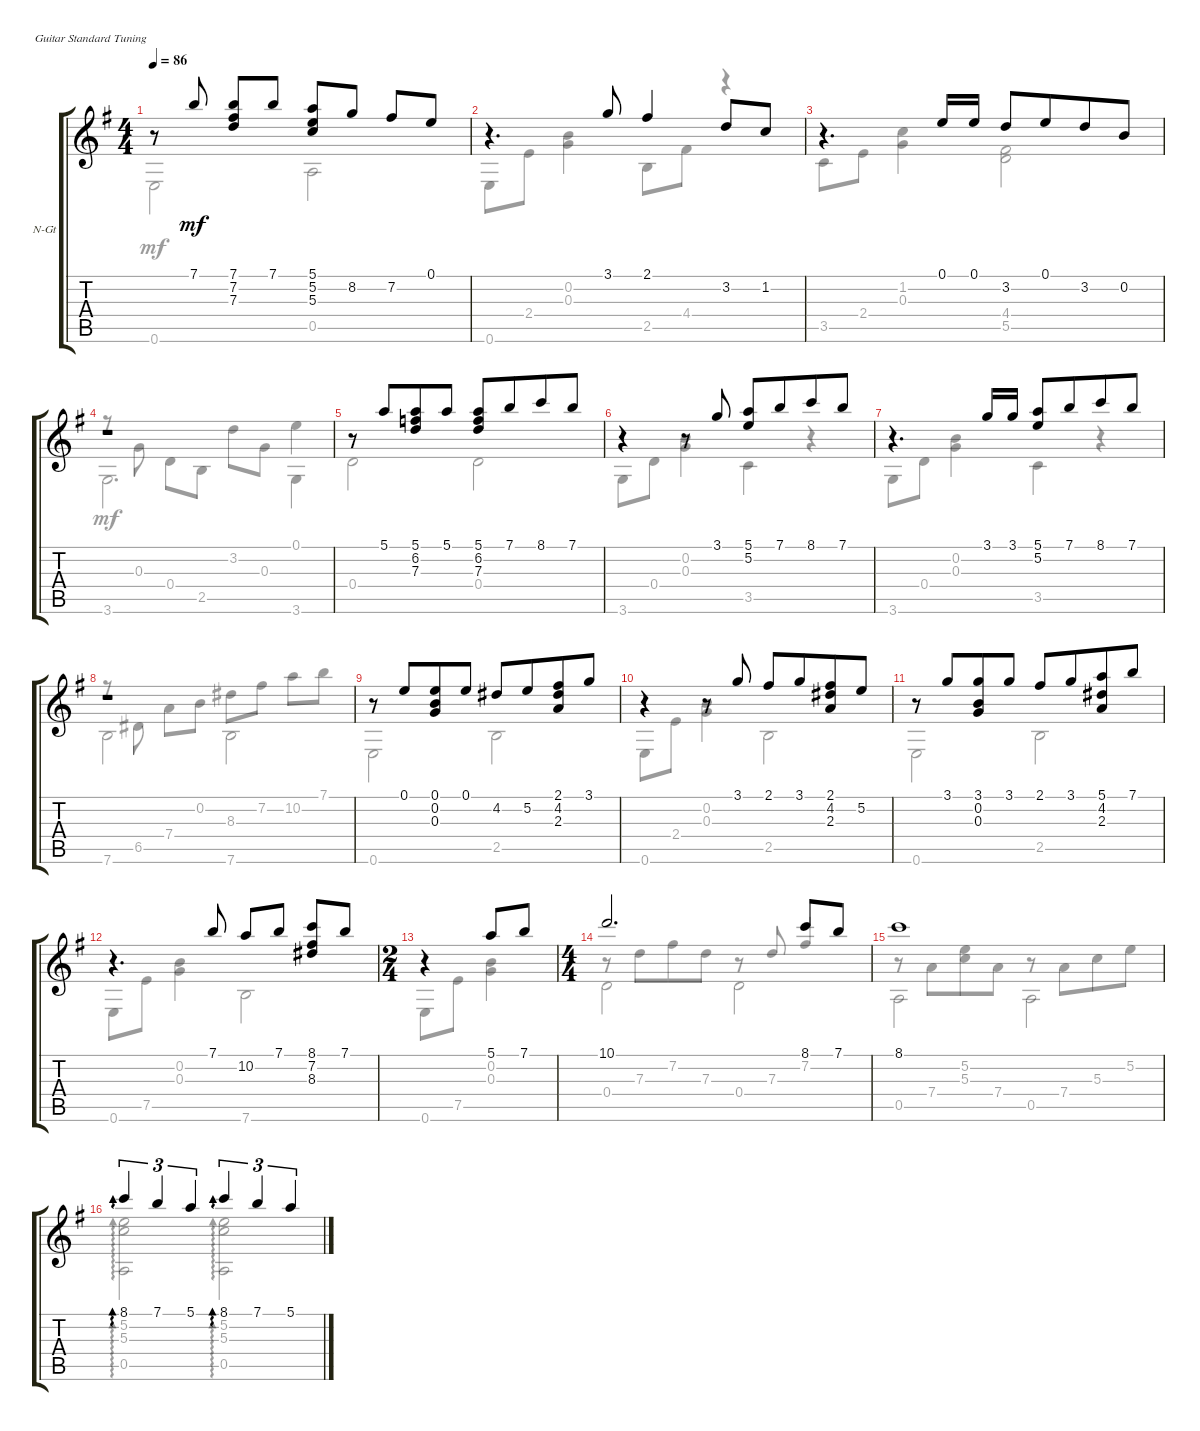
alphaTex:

\defaultSystemsLayout 4
\bracketExtendMode groupsimilarinstruments
\firstSystemTrackNameOrientation horizontal
\otherSystemsTrackNameOrientation horizontal
\track ("Nylon Guitar" "N-Gt") {instrument acousticguitarnylon}
\staff {score tabs}
\tuning (E4 B3 G3 D3 A2 E2)
\voice
\ts (4 4)
\tempo 86
\clef g2
\ks g
r.8{dy mf} 7.1.8 (7.1 7.2 7.3).8 7.1.8 (5.1 5.2 5.3).8 8.2.8 7.2.8 0.1.8 |
r.4{d} 3.1.8 2.1.4 3.2.8 1.2.8 |
r.4{d} 0.1.16 0.1.16 3.2.8{beam merge} 0.1.8{beam merge} 3.2.8{beam merge} 0.2.8 |
r.1 |
r.8 5.1.8{beam merge} (5.1 6.2 7.3).8{beam merge} 5.1.8 (5.1 6.2 7.3).8{beam merge} 7.1.8{beam merge} 8.1.8{beam merge} 7.1.8 |
r.4 r.8 3.1.8 (5.1 5.2).8{beam merge} 7.1.8{beam merge} 8.1.8{beam merge} 7.1.8 |
r.4{d} 3.1.16 3.1.16 (5.1 5.2).8{beam merge} 7.1.8{beam merge} 8.1.8{beam merge} 7.1.8 |
r.1 |
r.8 0.1.8{beam merge} (0.1 0.2 0.3).8{beam merge} 0.1.8 4.2.8{beam merge} 5.2.8{beam merge} (2.1 4.2 2.3).8{beam merge} 3.1.8 |
r.4 r.8 3.1.8 2.1.8{beam merge} 3.1.8{beam merge} (2.1 4.2 2.3).8{beam merge} 5.2.8 |
r.8 3.1.8{beam merge} (3.1 0.2 0.3).8{beam merge} 3.1.8 2.1.8{beam merge} 3.1.8{beam merge} (5.1 4.2 2.3).8{beam merge} 7.1.8 |
r.4{d} 7.1.8 10.2.8 7.1.8 (8.1 7.2 8.3).8 7.1.8 |
\ts (2 4)
r.4 5.1.8 7.1.8 |
\ts (4 4)
10.1.2{d} 8.1.8 7.1.8 |
8.1.1 |
8.1.4{tu (3 2) ad 0} 7.1.4{tu (3 2)} 5.1.4{tu (3 2)} 8.1.4{tu (3 2) ad 0} 7.1.4{tu (3 2)} 5.1.4{tu (3 2)}
\voice
\clef g2
\ottava regular
\simile none
\ks g
0.6.2{dy mf} 0.5.2 |
0.6.8 2.4.8 (0.2 0.3).4 2.5.8 4.4.8 r.4 |
3.5.8 2.4.8 (1.2 0.3).4 (4.4 5.5).2 |
r.8 0.3.8 0.4.8 2.5.8 3.2.8 0.3.8 0.1.4 |
0.4.2 0.4.2 |
3.6.8 0.4.8 (0.2 0.3).4 3.5.4 r.4 |
3.6.8 0.4.8 (0.2 0.3).4 3.5.4 r.4 |
r.8 6.5.8 7.4.8 0.2.8 8.3.8 7.2.8 10.2.8 7.1.8 |
0.6.2 2.5.2 |
0.6.8 2.4.8 (0.2 0.3).4 2.5.2 |
0.6.2 2.5.2 |
0.6.8 7.5.8 (0.2 0.3).4 7.6.2 |
0.6.8 7.5.8 (0.2 0.3).4 |
r.8 7.3.8{beam merge} 7.2.8{beam merge} 7.3.8 r.8 7.3.8 7.2.4{beam invert} |
r.8 7.4.8{beam merge} (5.2 5.3).8{beam merge} 7.4.8 r.8 7.4.8{beam merge} 5.3.8{beam merge} 5.2.8 |
(5.2 5.3 0.5).2{ad 0} (5.2 5.3 0.5).2{ad 0}
\voice
\clef g2
\ottava regular
\simile none
\ks g
|
|
|
3.6.2{d} 3.6.4 |
|
|
|
7.6.2 7.6.2 |
|
|
|
|
|
0.4.2 0.4.2 |
0.5.2 0.5.2 |
